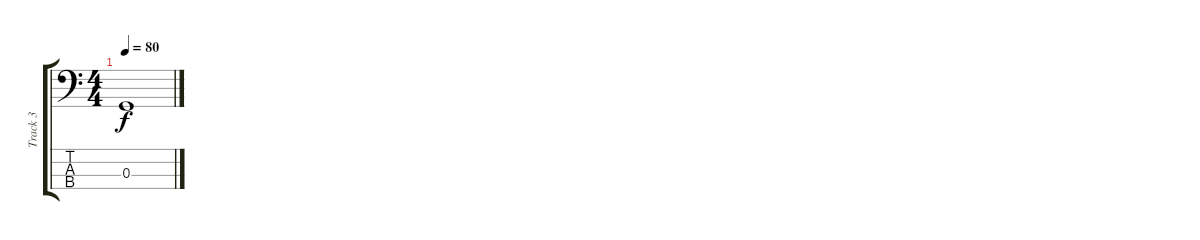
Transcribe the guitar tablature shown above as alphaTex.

\track ("Track 3" "Track 3") {instrument electricbassfinger}
\staff {score tabs}
\tuning (F2 C2 G1 D1) {hide}
\ts (4 4)
\tempo 80
\clef f4
\ks c
0.3{t}.1{dy f}
